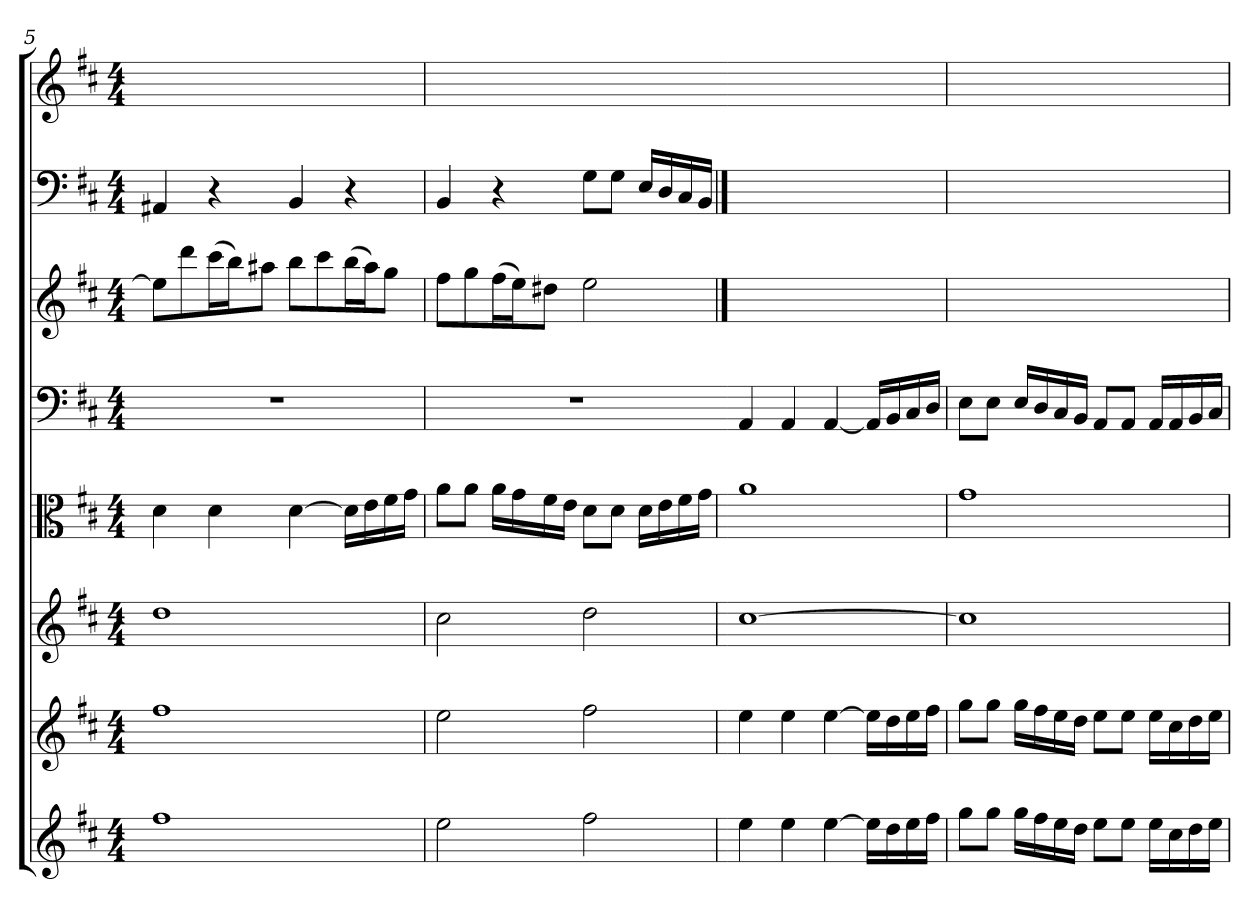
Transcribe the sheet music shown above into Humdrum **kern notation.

**kern	**kern	**kern	**kern	**kern	**kern	**kern	**kern
*part8	*part7	*part6	*part5	*part4	*part3	*part2	*part1
*staff8	*staff7	*staff6	*staff5	*staff4	*staff3	*staff2	*staff1
*clefG2	*clefG2	*clefG2	*clefC3	*clefF4	*clefG2	*clefF4	*clefG2
*k[f#c#]	*k[f#c#]	*k[f#c#]	*k[f#c#]	*k[f#c#]	*k[f#c#]	*k[f#c#]	*k[f#c#]
*D:	*D:	*D:	*D:	*D:	*D:	*D:	*D:
*M4/4	*M4/4	*M4/4	*M4/4	*M4/4	*M4/4	*M4/4	*M4/4
=5	=5	=5	=5	=5	=5	=5	=5
1ff#\	1ff#\	1dd\	4d\	1r	8ee\L]	4AA#X/	1ryy
.	.	.	.	.	8ddd\	.	.
.	.	.	4d\	.	(16ccc#/L	4r	.
.	.	.	.	.	16bb\J)	.	.
.	.	.	.	.	8aa#X\J	.	.
.	.	.	[4d\	.	8bb\L	4BB/	.
.	.	.	.	.	8ccc#\	.	.
.	.	.	16d\LL]	.	(16bb/L	4r	.
.	.	.	16e\	.	16aa#\J)	.	.
.	.	.	16f#\	.	8gg\J	.	.
.	.	.	16g\JJ	.	.	.	.
=6	=6	=6	=6	=6	=6	=6	=6
2ee\	2ee\	2cc#\	8a\L	1r	8ff#\L	4BB/	1ryy
.	.	.	8a\J	.	8gg\	.	.
.	.	.	16a\LL	.	(16ff#/L	4r	.
.	.	.	16g\	.	16ee\J)	.	.
.	.	.	16f#\	.	8dd#X\J	.	.
.	.	.	16e\JJ	.	.	.	.
2ff#\	2ff#\	2dd\	8d\L	.	2ee\	8G\L	.
.	.	.	8d\J	.	.	8G\J	.
.	.	.	16d\LL	.	.	16E/LL	.
.	.	.	16e\	.	.	16D/	.
.	.	.	16f#\	.	.	16C#/	.
.	.	.	16g\JJ	.	.	16BB/JJ	.
=7	=7	=7	=7	=7	==7	==7	=7
4ee\	4ee\	[1cc#\	1a\	4AA/	1ryy	1ryy	1ryy
4ee\	4ee\	.	.	4AA/	.	.	.
[4ee\	[4ee\	.	.	[4AA/	.	.	.
16ee\LL]	16ee\LL]	.	.	16AA/LL]	.	.	.
16dd\	16dd\	.	.	16BB/	.	.	.
16ee\	16ee\	.	.	16C#/	.	.	.
16ff#\JJ	16ff#\JJ	.	.	16D/JJ	.	.	.
=8	=8	=8	=8	=8	=8	=8	=8
8gg\L	8gg\L	1cc#\]	1g\	8E\L	1ryy	1ryy	1ryy
8gg\J	8gg\J	.	.	8E\J	.	.	.
16gg\LL	16gg\LL	.	.	16E/LL	.	.	.
16ff#\	16ff#\	.	.	16D/	.	.	.
16ee\	16ee\	.	.	16C#/	.	.	.
16dd\JJ	16dd\JJ	.	.	16BB/JJ	.	.	.
8ee\L	8ee\L	.	.	8AA/L	.	.	.
8ee\J	8ee\J	.	.	8AA/J	.	.	.
16ee\LL	16ee\LL	.	.	16AA/LL	.	.	.
16cc#\	16cc#\	.	.	16AA/	.	.	.
16dd\	16dd\	.	.	16BB/	.	.	.
16ee\JJ	16ee\JJ	.	.	16C#/JJ	.	.	.
=	=	=	=	=	=	=	=
*-	*-	*-	*-	*-	*-	*-	*-
